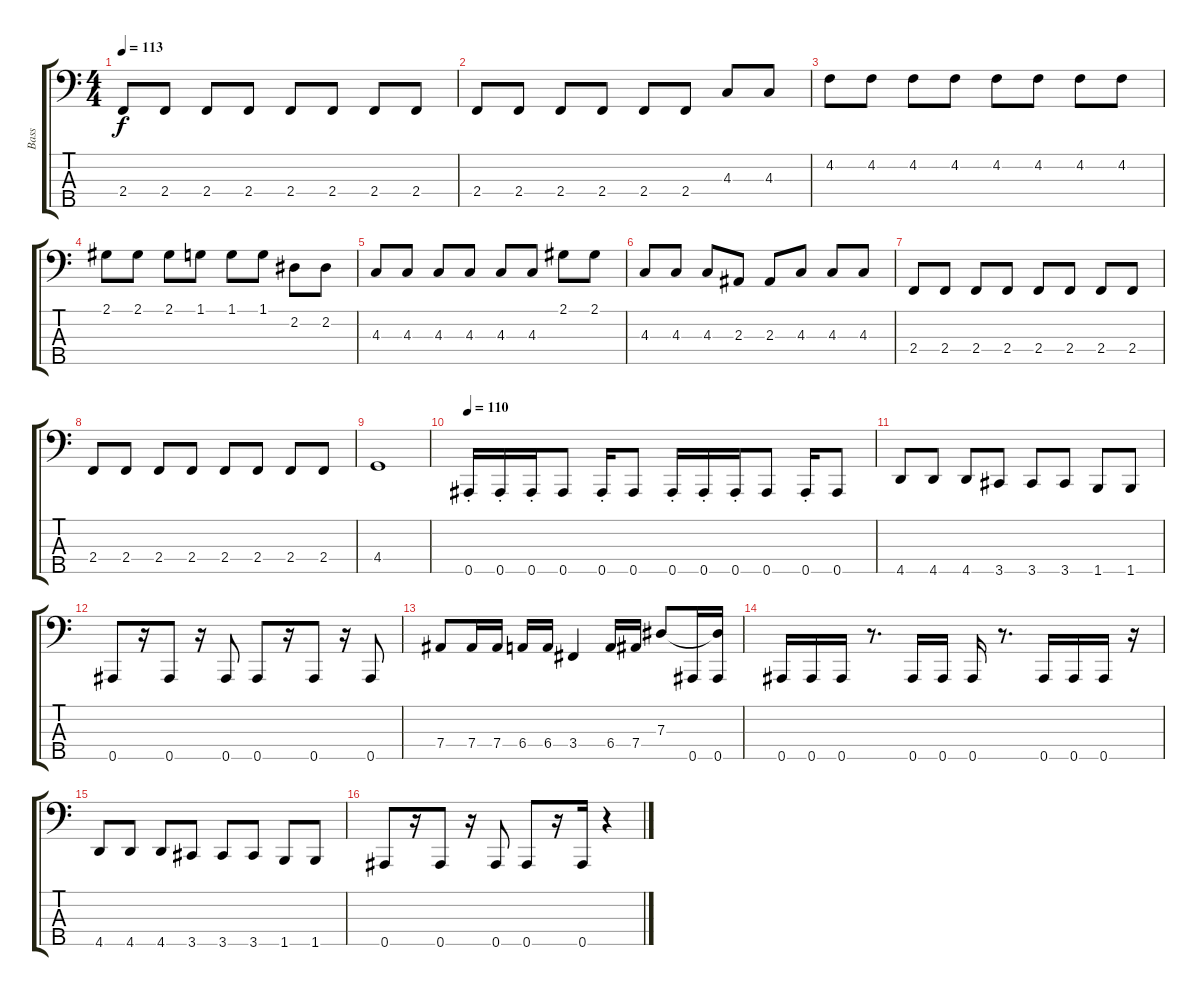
\track ("Bass" "Bass") {instrument electricbassfinger}
\staff {score tabs}
\tuning (Gb2 Db2 Ab1 Eb1 Bb0) {hide}
\ts (4 4)
\tempo 113
\clef f4
\ks c
2.4.8{dy f} 2.4.8 2.4.8 2.4.8 2.4.8 2.4.8 2.4.8 2.4.8 |
2.4.8 2.4.8 2.4.8 2.4.8 2.4.8 2.4.8 4.3.8 4.3.8 |
4.2.8 4.2.8 4.2.8 4.2.8 4.2.8 4.2.8 4.2.8 4.2.8 |
2.1.8 2.1.8 2.1.8 1.1.8 1.1.8 1.1.8 2.2.8 2.2.8 |
4.3.8 4.3.8 4.3.8 4.3.8 4.3.8 4.3.8 2.1.8 2.1.8 |
4.3.8 4.3.8 4.3.8 2.3.8 2.3.8 4.3.8 4.3.8 4.3.8 |
2.4.8 2.4.8 2.4.8 2.4.8 2.4.8 2.4.8 2.4.8 2.4.8 |
2.4.8 2.4.8 2.4.8 2.4.8 2.4.8 2.4.8 2.4.8 2.4.8 |
4.4.1 |
\tempo 110
0.5{st}.16 0.5{st}.16 0.5{st}.16 0.5.8 0.5{st}.16 0.5.8 0.5{st}.16 0.5{st}.16 0.5{st}.16 0.5.8 0.5{st}.16 0.5.8 |
4.5.8 4.5.8 4.5.8 3.5.8 3.5.8 3.5.8 1.5.8 1.5.8 |
0.5.8 r.16 0.5.8 r.16 0.5.8 0.5.8 r.16 0.5.8 r.16 0.5.8 |
7.4.8 7.4.16 7.4.16 6.4.16 6.4.16 3.4.4 6.4.16 7.4.16 7.3.8 0.5.16 (7.3{t} 0.5).16 |
0.5.16 0.5.16 0.5.16 r.8{d} 0.5.16 0.5.16 0.5.16 r.8{d} 0.5.16 0.5.16 0.5.16 r.16 |
4.5.8 4.5.8 4.5.8 3.5.8 3.5.8 3.5.8 1.5.8 1.5.8 |
0.5.8 r.16 0.5.8 r.16 0.5.8 0.5.8 r.16 0.5.16 r.4
